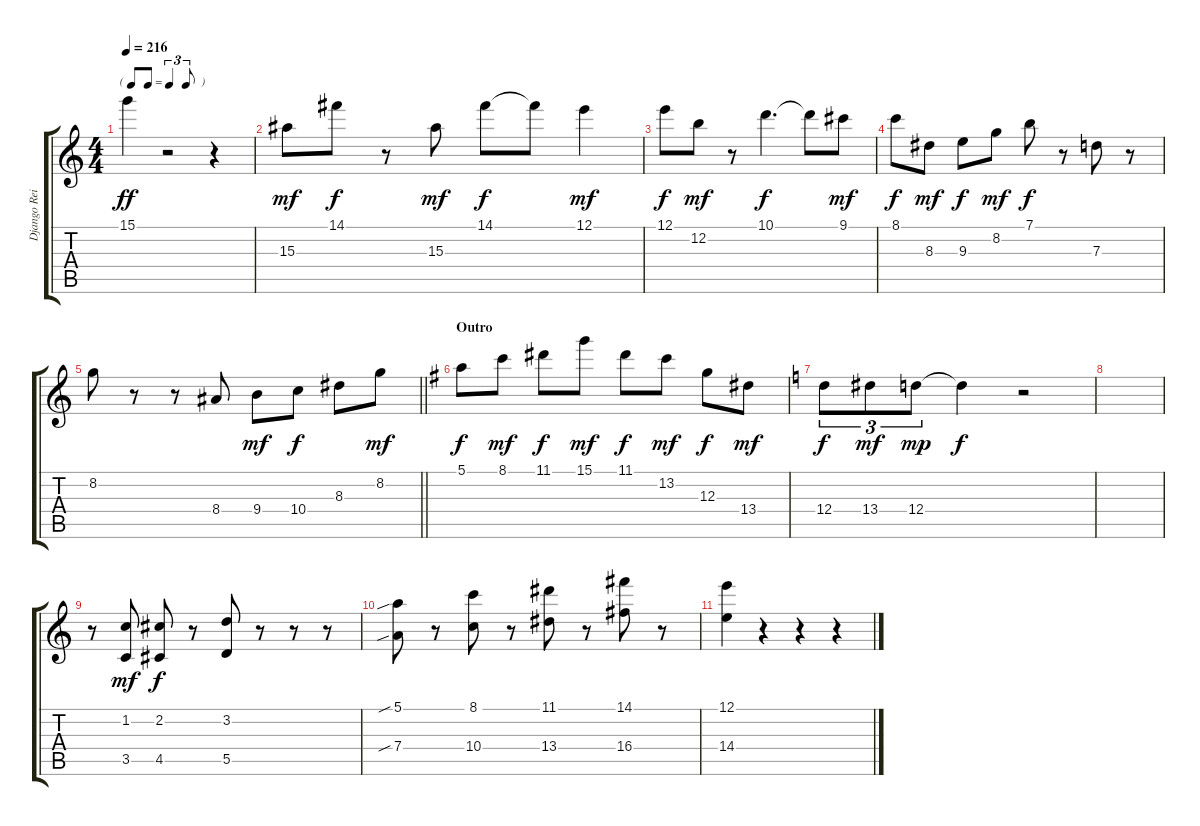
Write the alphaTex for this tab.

\track ("Django Reinhardt" "Django Rei") {instrument acousticguitarsteel}
\staff {score tabs}
\tuning (E4 B3 G3 D3 A2 E2) {hide}
\ts (4 4)
\tf triplet8th
\tempo 216
\clef g2
\ks c
15.1.4{dy ff} r.2 r.4 |
15.3.8{dy mf} 14.1.8{dy f} r.8 15.3.8{dy mf} 14.1.8{dy f} 14.1{t}.8 12.1.4{dy mf} |
12.1.8{dy f} 12.2.8{dy mf} r.8 10.1.4{d dy f} 10.1{t}.8 9.1.8{dy mf} |
8.1.8{dy f} 8.3.8{dy mf} 9.3.8{dy f} 8.2.8{dy mf} 7.1.8{dy f} r.8 7.3.8 r.8 |
\barLineRight lightlight
8.2.8 r.8 r.8 8.4.8 9.4.8{dy mf} 10.4.8{dy f} 8.3.8 8.2.8{dy mf} |
\section ("" "Outro")
\ks g
5.1.8{dy f} 8.1.8{dy mf} 11.1.8{dy f} 15.1.8{dy mf} 11.1.8{dy f} 13.2.8{dy mf} 12.3.8{dy f} 13.4.8{dy mf} |
\ks c
12.4.8{tu (3 2) dy f} 13.4.8{tu (3 2) dy mf} 12.4.8{tu (3 2) dy mp} 12.4{t}.4{dy f} r.2 |
|
r.8 (1.2 3.5).8{dy mf} (2.2 4.5).8{dy f} r.8 (3.2 5.5).8 r.8 r.8 r.8 |
(5.1{sib} 7.4{sib}).8 r.8 (8.1 10.4).8 r.8 (11.1 13.4).8 r.8 (14.1 16.4).8 r.8 |
(12.1 14.4).4 r.4 r.4 r.4
